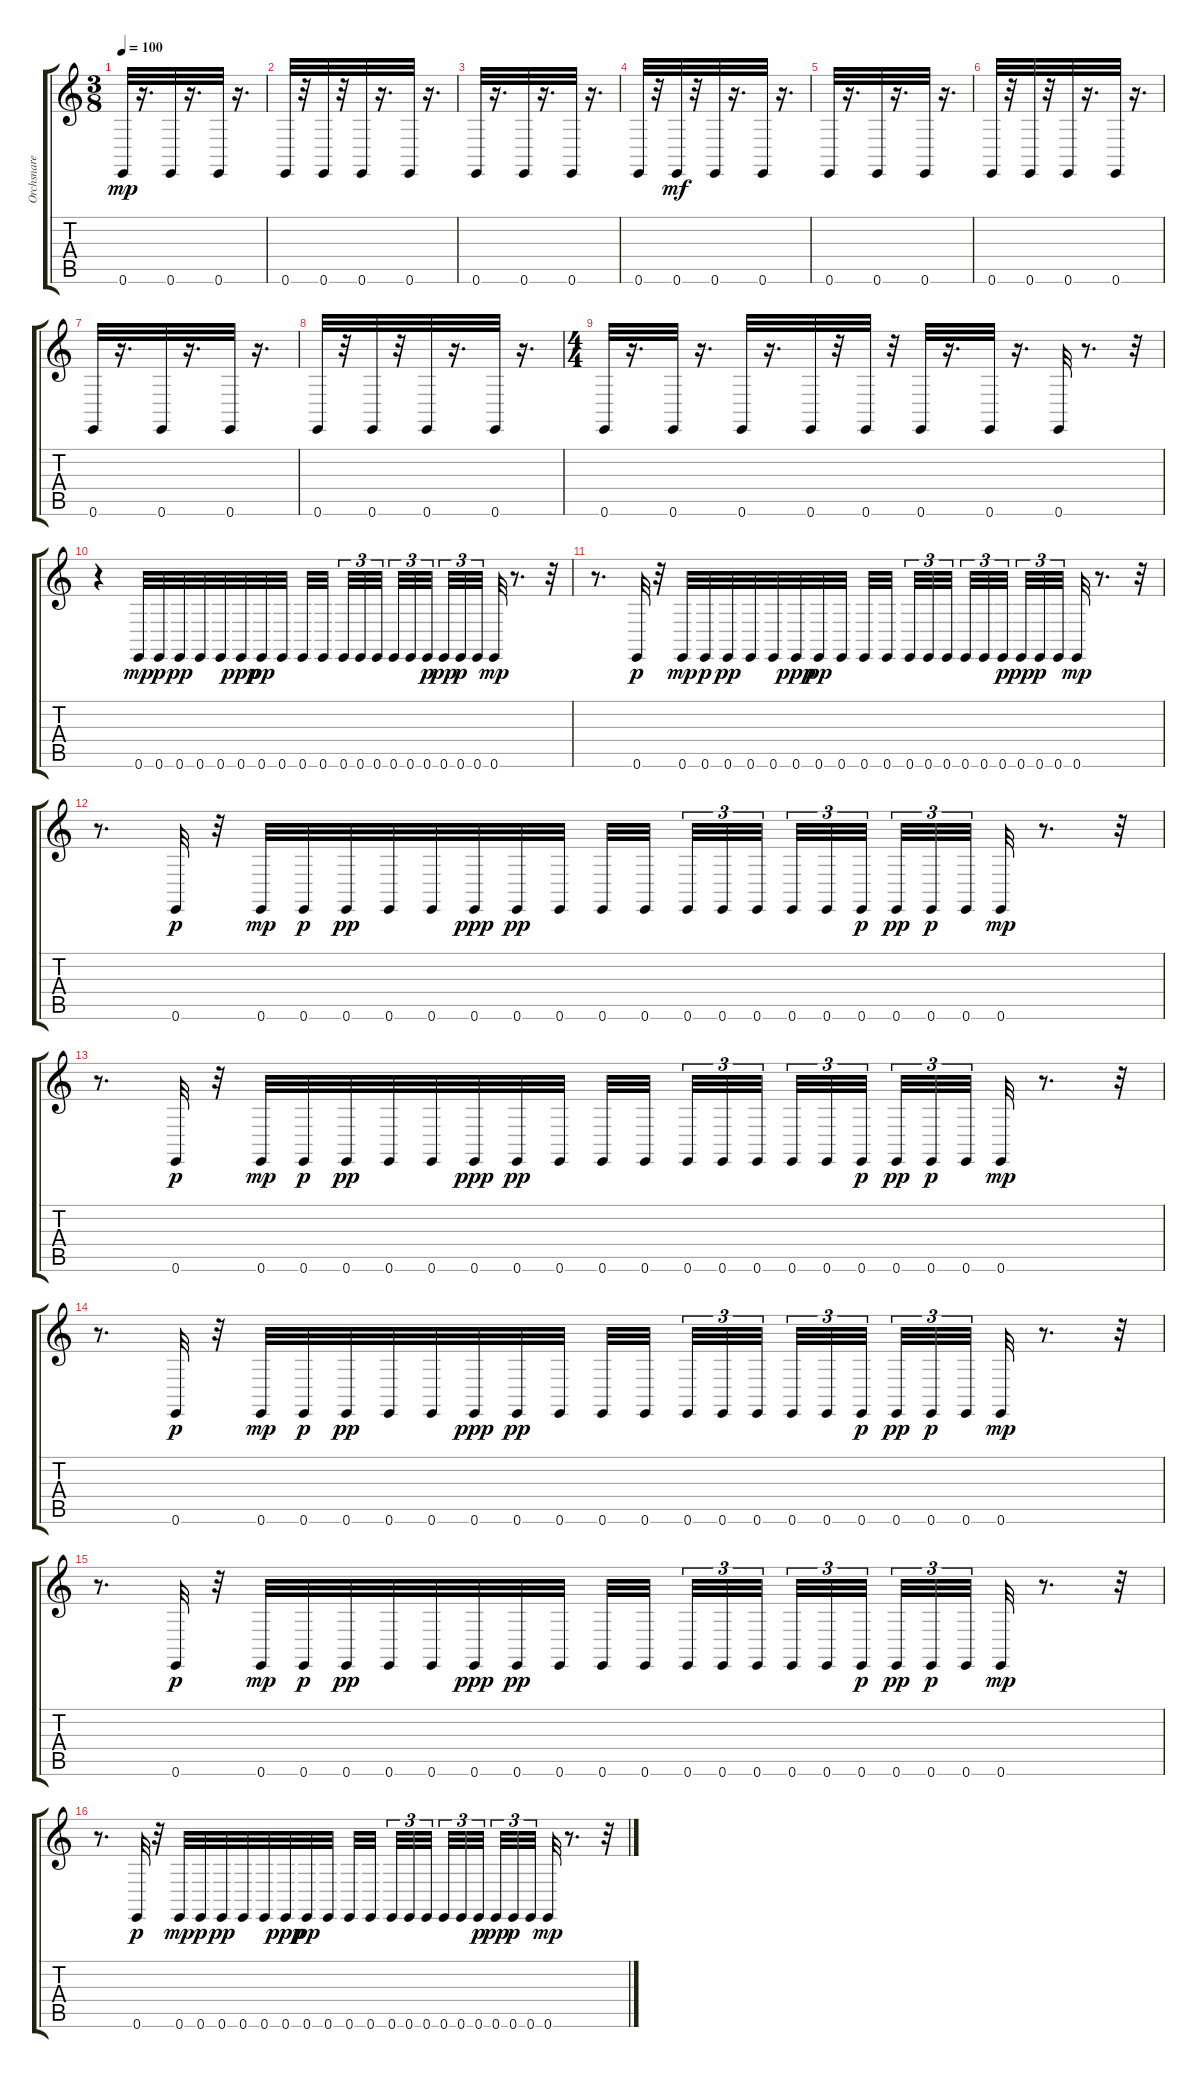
\track ("Orchsnare" "Orchsnare") {instrument stringensemble1}
\staff {score tabs}
\tuning (E4 B3 G3 D3 A2 E2) {hide}
\ts (3 8)
\tempo 100
\clef g2
\ks c
0.6.32{dy mp} r.16{d} 0.6.32 r.16{d} 0.6.32 r.16{d} |
0.6.32 r.32 0.6.32 r.32 0.6.32 r.16{d} 0.6.32 r.16{d} |
0.6.32 r.16{d} 0.6.32 r.16{d} 0.6.32 r.16{d} |
0.6.32 r.32 0.6.32{dy mf} r.32 0.6.32 r.16{d} 0.6.32 r.16{d} |
0.6.32 r.16{d} 0.6.32 r.16{d} 0.6.32 r.16{d} |
0.6.32 r.32 0.6.32 r.32 0.6.32 r.16{d} 0.6.32 r.16{d} |
0.6.32 r.16{d} 0.6.32 r.16{d} 0.6.32 r.16{d} |
0.6.32 r.32 0.6.32 r.32 0.6.32 r.16{d} 0.6.32 r.16{d} |
\ts (4 4)
0.6.32 r.16{d} 0.6.32 r.16{d} 0.6.32 r.16{d} 0.6.32 r.32 0.6.32 r.32 0.6.32 r.16{d} 0.6.32 r.16{d} 0.6.32 r.8{d} r.32 |
r.4 0.6.32{dy mp} 0.6.32{dy p} 0.6.32{dy pp} 0.6.32 0.6.32 0.6.32{dy ppp} 0.6.32{dy pp} 0.6.32 0.6.32 0.6.32 0.6.32{tu (3 2)} 0.6.32{tu (3 2)} 0.6.32{tu (3 2)} 0.6.32{tu (3 2)} 0.6.32{tu (3 2)} 0.6.32{tu (3 2) dy p} 0.6.32{tu (3 2) dy pp} 0.6.32{tu (3 2) dy p} 0.6.32{tu (3 2)} 0.6.32{dy mp} r.8{d} r.32 |
r.8{d} 0.6.32{dy p} r.32 0.6.32{dy mp} 0.6.32{dy p} 0.6.32{dy pp} 0.6.32 0.6.32 0.6.32{dy ppp} 0.6.32{dy pp} 0.6.32 0.6.32 0.6.32 0.6.32{tu (3 2)} 0.6.32{tu (3 2)} 0.6.32{tu (3 2)} 0.6.32{tu (3 2)} 0.6.32{tu (3 2)} 0.6.32{tu (3 2) dy p} 0.6.32{tu (3 2) dy pp} 0.6.32{tu (3 2) dy p} 0.6.32{tu (3 2)} 0.6.32{dy mp} r.8{d} r.32 |
r.8{d} 0.6.32{dy p} r.32 0.6.32{dy mp} 0.6.32{dy p} 0.6.32{dy pp} 0.6.32 0.6.32 0.6.32{dy ppp} 0.6.32{dy pp} 0.6.32 0.6.32 0.6.32 0.6.32{tu (3 2)} 0.6.32{tu (3 2)} 0.6.32{tu (3 2)} 0.6.32{tu (3 2)} 0.6.32{tu (3 2)} 0.6.32{tu (3 2) dy p} 0.6.32{tu (3 2) dy pp} 0.6.32{tu (3 2) dy p} 0.6.32{tu (3 2)} 0.6.32{dy mp} r.8{d} r.32 |
r.8{d} 0.6.32{dy p} r.32 0.6.32{dy mp} 0.6.32{dy p} 0.6.32{dy pp} 0.6.32 0.6.32 0.6.32{dy ppp} 0.6.32{dy pp} 0.6.32 0.6.32 0.6.32 0.6.32{tu (3 2)} 0.6.32{tu (3 2)} 0.6.32{tu (3 2)} 0.6.32{tu (3 2)} 0.6.32{tu (3 2)} 0.6.32{tu (3 2) dy p} 0.6.32{tu (3 2) dy pp} 0.6.32{tu (3 2) dy p} 0.6.32{tu (3 2)} 0.6.32{dy mp} r.8{d} r.32 |
r.8{d} 0.6.32{dy p} r.32 0.6.32{dy mp} 0.6.32{dy p} 0.6.32{dy pp} 0.6.32 0.6.32 0.6.32{dy ppp} 0.6.32{dy pp} 0.6.32 0.6.32 0.6.32 0.6.32{tu (3 2)} 0.6.32{tu (3 2)} 0.6.32{tu (3 2)} 0.6.32{tu (3 2)} 0.6.32{tu (3 2)} 0.6.32{tu (3 2) dy p} 0.6.32{tu (3 2) dy pp} 0.6.32{tu (3 2) dy p} 0.6.32{tu (3 2)} 0.6.32{dy mp} r.8{d} r.32 |
r.8{d} 0.6.32{dy p} r.32 0.6.32{dy mp} 0.6.32{dy p} 0.6.32{dy pp} 0.6.32 0.6.32 0.6.32{dy ppp} 0.6.32{dy pp} 0.6.32 0.6.32 0.6.32 0.6.32{tu (3 2)} 0.6.32{tu (3 2)} 0.6.32{tu (3 2)} 0.6.32{tu (3 2)} 0.6.32{tu (3 2)} 0.6.32{tu (3 2) dy p} 0.6.32{tu (3 2) dy pp} 0.6.32{tu (3 2) dy p} 0.6.32{tu (3 2)} 0.6.32{dy mp} r.8{d} r.32 |
r.8{d} 0.6.32{dy p} r.32 0.6.32{dy mp} 0.6.32{dy p} 0.6.32{dy pp} 0.6.32 0.6.32 0.6.32{dy ppp} 0.6.32{dy pp} 0.6.32 0.6.32 0.6.32 0.6.32{tu (3 2)} 0.6.32{tu (3 2)} 0.6.32{tu (3 2)} 0.6.32{tu (3 2)} 0.6.32{tu (3 2)} 0.6.32{tu (3 2) dy p} 0.6.32{tu (3 2) dy pp} 0.6.32{tu (3 2) dy p} 0.6.32{tu (3 2)} 0.6.32{dy mp} r.8{d} r.32
